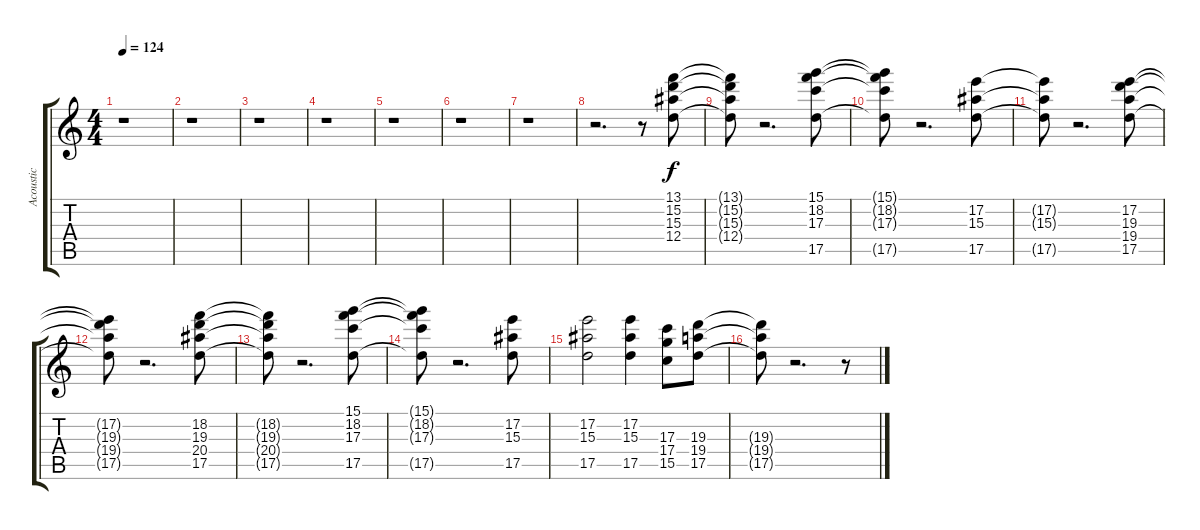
\track ("Acoustic" "Acoustic") {instrument acousticguitarsteel}
\staff {score tabs}
\tuning (E4 B3 G3 D3 A2 E2) {hide}
\ts (4 4)
\tempo 124
\clef g2
\ks c
r.1{dy f} |
r.1 |
r.1 |
r.1 |
r.1 |
r.1 |
r.1 |
r.2{d} r.8 (13.1 15.2 15.3 12.4).8 |
(13.1{t} 15.2{t} 15.3{t} 12.4{t}).8 r.2{d} (15.1 18.2 17.3 17.5).8 |
(15.1{t} 18.2{t} 17.3{t} 17.5{t}).8 r.2{d} (17.2 15.3 17.5).8 |
(17.2{t} 15.3{t} 17.5{t}).8 r.2{d} (17.2 19.3 19.4 17.5).8 |
(17.2{t} 19.3{t} 19.4{t} 17.5{t}).8 r.2{d} (18.2 19.3 20.4 17.5).8 |
(18.2{t} 19.3{t} 20.4{t} 17.5{t}).8 r.2{d} (15.1 18.2 17.3 17.5).8 |
(15.1{t} 18.2{t} 17.3{t} 17.5{t}).8 r.2{d} (17.2 15.3 17.5).8 |
(17.2 15.3 17.5).2 (17.2 15.3 17.5).4 (17.3 17.4 15.5).8 (19.3 19.4 17.5).8 |
(19.3{t} 19.4{t} 17.5{t}).8 r.2{d} r.8
